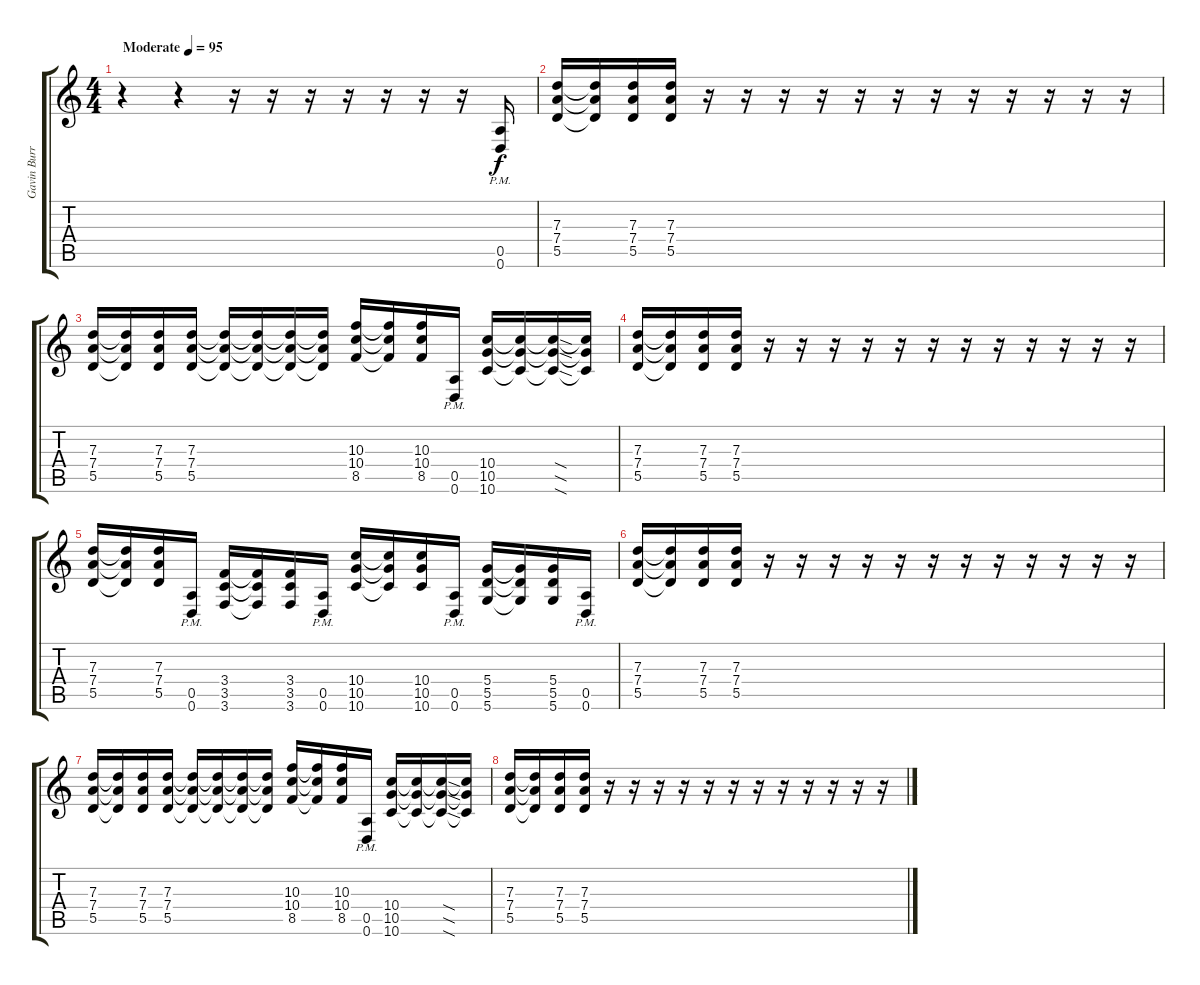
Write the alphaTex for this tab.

\track ("Gavin Burrough" "Gavin Burr") {instrument distortionguitar}
\staff {score tabs}
\tuning (E4 B3 G3 D3 A2 D2) {hide}
\ts (4 4)
\tempo (95 "Moderate")
\clef g2
\ks c
r.4{dy f instrument distortionguitar} r.4 r.16 r.16 r.16 r.16 r.16 r.16 r.16 (0.5{pm} 0.6{pm}).16 |
(7.3 7.4 5.5).16 (7.3{t} 7.4{t} 5.5{t}).16 (7.3 7.4 5.5).16 (7.3 7.4 5.5).16 r.16 r.16 r.16 r.16 r.16 r.16 r.16 r.16 r.16 r.16 r.16 r.16 |
(7.3 7.4 5.5).16 (7.3{t} 7.4{t} 5.5{t}).16 (7.3 7.4 5.5).16 (7.3 7.4 5.5).16 (7.3{t} 7.4{t} 5.5{t}).16 (7.3{t} 7.4{t} 5.5{t}).16 (7.3{t} 7.4{t} 5.5{t}).16 (7.3{t} 7.4{t} 5.5{t}).16 (10.3 10.4 8.5).16 (10.3{t} 10.4{t} 8.5{t}).16 (10.3 10.4 8.5).16 (0.5{pm} 0.6{pm}).16 (10.4 10.5 10.6).16 (10.4{t} 10.5{t} 10.6{t}).16 (10.4{sod t} 10.5{sod t} 10.6{sod t}).16 (10.4{t} 10.5{t} 10.6{t}).16 |
(7.3 7.4 5.5).16 (7.3{t} 7.4{t} 5.5{t}).16 (7.3 7.4 5.5).16 (7.3 7.4 5.5).16 r.16 r.16 r.16 r.16 r.16 r.16 r.16 r.16 r.16 r.16 r.16 r.16 |
(7.3 7.4 5.5).16 (7.3{t} 7.4{t} 5.5{t}).16 (7.3 7.4 5.5).16 (0.5{pm} 0.6{pm}).16 (3.4 3.5 3.6).16 (3.4{t} 3.5{t} 3.6{t}).16 (3.4 3.5 3.6).16 (0.5{pm} 0.6{pm}).16 (10.4 10.5 10.6).16 (10.4{t} 10.5{t} 10.6{t}).16 (10.4 10.5 10.6).16 (0.5{pm} 0.6{pm}).16 (5.4 5.5 5.6).16 (5.4{t} 5.5{t} 5.6{t}).16 (5.4 5.5 5.6).16 (0.5{pm} 0.6{pm}).16 |
(7.3 7.4 5.5).16 (7.3{t} 7.4{t} 5.5{t}).16 (7.3 7.4 5.5).16 (7.3 7.4 5.5).16 r.16 r.16 r.16 r.16 r.16 r.16 r.16 r.16 r.16 r.16 r.16 r.16 |
(7.3 7.4 5.5).16 (7.3{t} 7.4{t} 5.5{t}).16 (7.3 7.4 5.5).16 (7.3 7.4 5.5).16 (7.3{t} 7.4{t} 5.5{t}).16 (7.3{t} 7.4{t} 5.5{t}).16 (7.3{t} 7.4{t} 5.5{t}).16 (7.3{t} 7.4{t} 5.5{t}).16 (10.3 10.4 8.5).16 (10.3{t} 10.4{t} 8.5{t}).16 (10.3 10.4 8.5).16 (0.5{pm} 0.6{pm}).16 (10.4 10.5 10.6).16 (10.4{t} 10.5{t} 10.6{t}).16 (10.4{sod t} 10.5{sod t} 10.6{sod t}).16 (10.4{t} 10.5{t} 10.6{t}).16 |
(7.3 7.4 5.5).16 (7.3{t} 7.4{t} 5.5{t}).16 (7.3 7.4 5.5).16 (7.3 7.4 5.5).16 r.16 r.16 r.16 r.16 r.16 r.16 r.16 r.16 r.16 r.16 r.16 r.16
